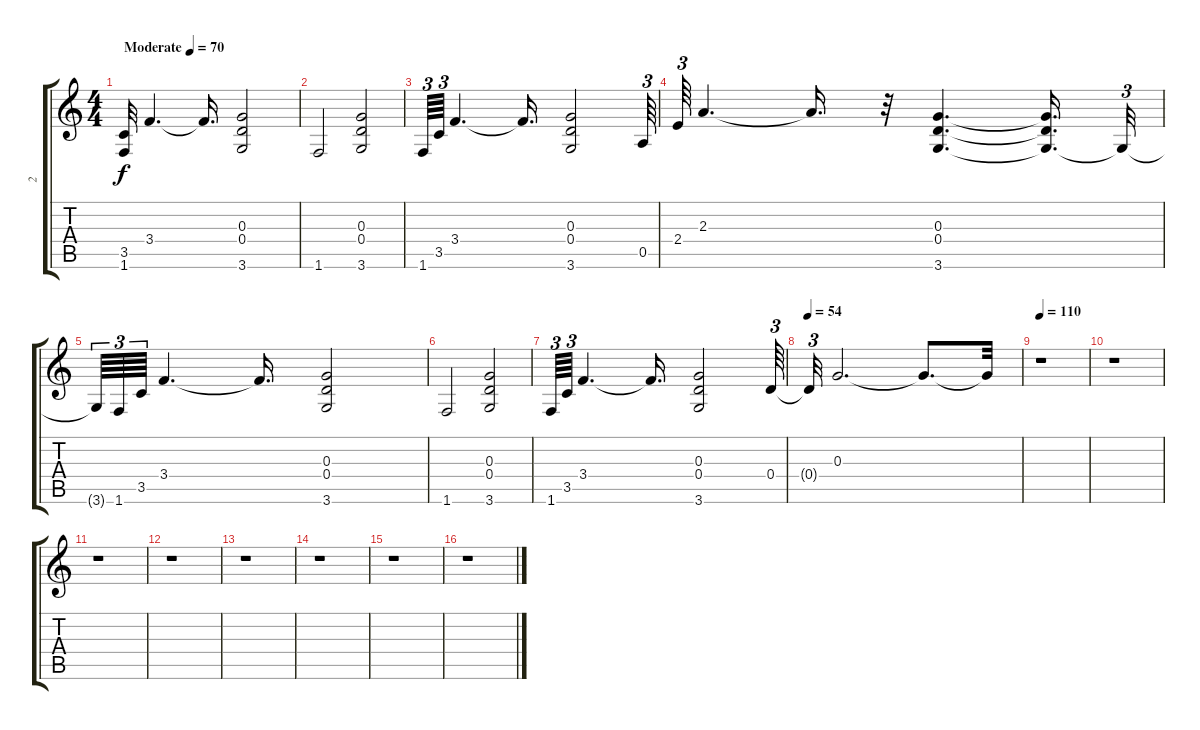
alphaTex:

\track ("2" "2") {instrument overdrivenguitar}
\staff {score tabs}
\tuning (E4 B3 G3 D3 A2 E2) {hide}
\ts (4 4)
\tempo (70 "Moderate")
\clef g2
\ks c
(3.5 1.6).32{dy f instrument overdrivenguitar} 3.4.4{d} 3.4{t}.16{d} (0.3 0.4 3.6).2 |
1.6.2 (0.3 0.4 3.6).2 |
1.6.64{tu (3 2)} 3.5.64{tu (3 2)} 3.4.4{d} 3.4{t}.16{d} (0.3 0.4 3.6).2 0.5.64{tu (3 2)} |
2.4.64{tu (3 2)} 2.3.4{d} 2.3{t}.16{d} r.32 (0.3 0.4 3.6).4{d} (0.3{t} 0.4{t} 3.6{t}).16{d} 3.6{t}.32{tu (3 2)} |
3.6{t}.64{tu (3 2)} 1.6.64{tu (3 2)} 3.5.64{tu (3 2)} 3.4.4{d} 3.4{t}.16{d} (0.3 0.4 3.6).2 |
1.6.2 (0.3 0.4 3.6).2 |
1.6.64{tu (3 2)} 3.5.64{tu (3 2)} 3.4.4{d} 3.4{t}.16{d} (0.3 0.4 3.6).2 0.4.64{tu (3 2) volume 13} |
\tempo 54
0.4{t}.32{tu (3 2)} 0.3.2{d} 0.3{t}.8{d} 0.3{t}.32 |
\tempo 110
r.1 |
r.1 |
r.1 |
r.1 |
r.1 |
r.1 |
r.1 |
r.1
